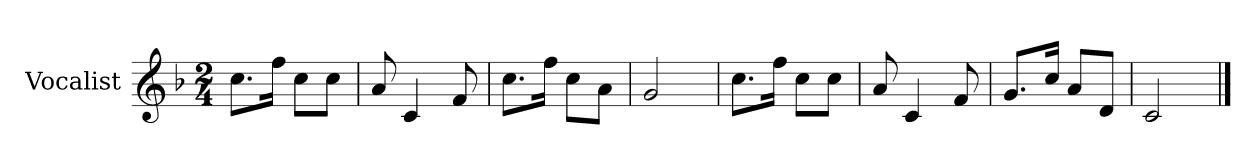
**kern
*part1
*staff1
*I"Vocalist
*k[b-]
*F:
*M2/4
=
8.ccL
16ffJk
8ccL
8ccJ
=1
8a
4c
8f
=2
8.ccL
16ffJk
8ccL
8aJ
=3
2g
=4
8.ccL
16ffJk
8ccL
8ccJ
=5
8a
4c
8f
=6
8.gL
16ccJk
8aL
8dJ
=7
2c
==
*-
